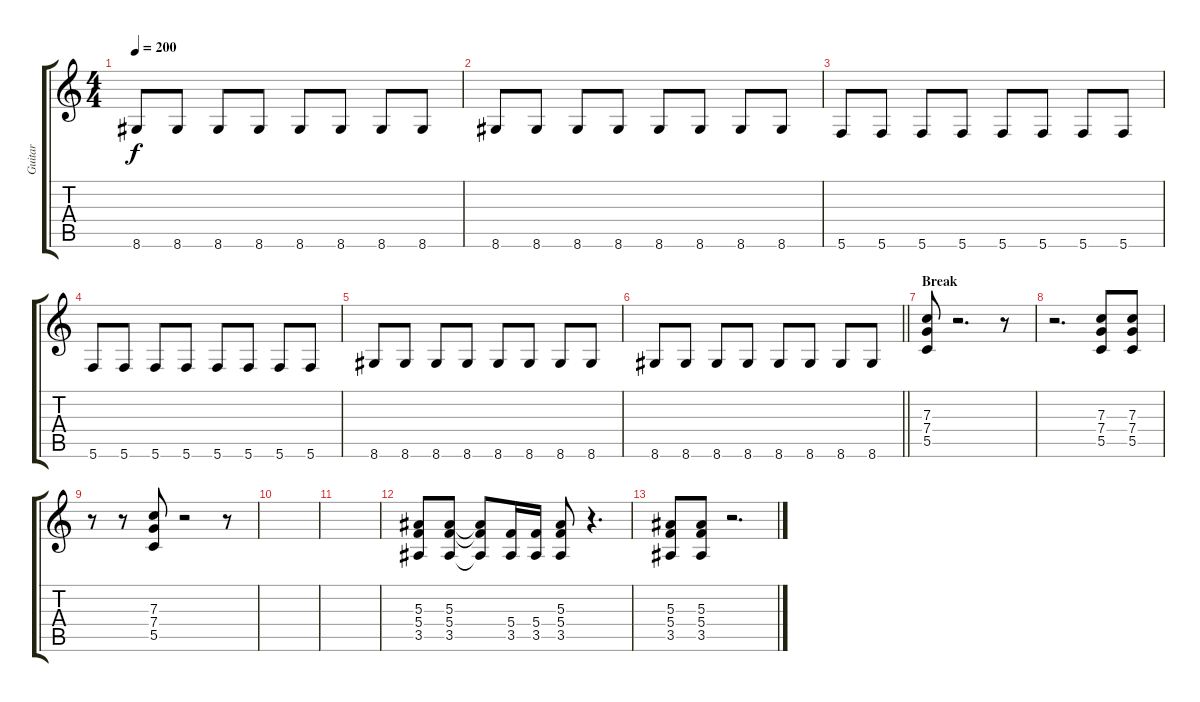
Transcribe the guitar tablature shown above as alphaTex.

\track ("Guitar" "Guitar") {instrument distortionguitar}
\staff {score tabs}
\tuning (D4 A3 F3 C3 G2 C2) {hide}
\ts (4 4)
\tempo 200
\clef g2
\ks c
8.6.8{dy f} 8.6.8 8.6.8 8.6.8 8.6.8 8.6.8 8.6.8 8.6.8 |
8.6.8 8.6.8 8.6.8 8.6.8 8.6.8 8.6.8 8.6.8 8.6.8 |
5.6.8 5.6.8 5.6.8 5.6.8 5.6.8 5.6.8 5.6.8 5.6.8 |
5.6.8 5.6.8 5.6.8 5.6.8 5.6.8 5.6.8 5.6.8 5.6.8 |
8.6.8 8.6.8 8.6.8 8.6.8 8.6.8 8.6.8 8.6.8 8.6.8 |
\barLineRight lightlight
8.6.8 8.6.8 8.6.8 8.6.8 8.6.8 8.6.8 8.6.8 8.6.8 |
\section ("" "Break")
(7.3 7.4 5.5).8 r.2{d} r.8 |
r.2{d} (7.3 7.4 5.5).8 (7.3 7.4 5.5).8 |
r.8 r.8 (7.3 7.4 5.5).8 r.2 r.8 |
|
|
(5.3 5.4 3.5).8 (5.3 5.4 3.5).8 (5.3{t} 5.4{t} 3.5{t}).8 (5.4 3.5).16 (5.4 3.5).16 (5.3 5.4 3.5).8 r.4{d} |
(5.3 5.4 3.5).8 (5.3 5.4 3.5).8 r.2{d}
